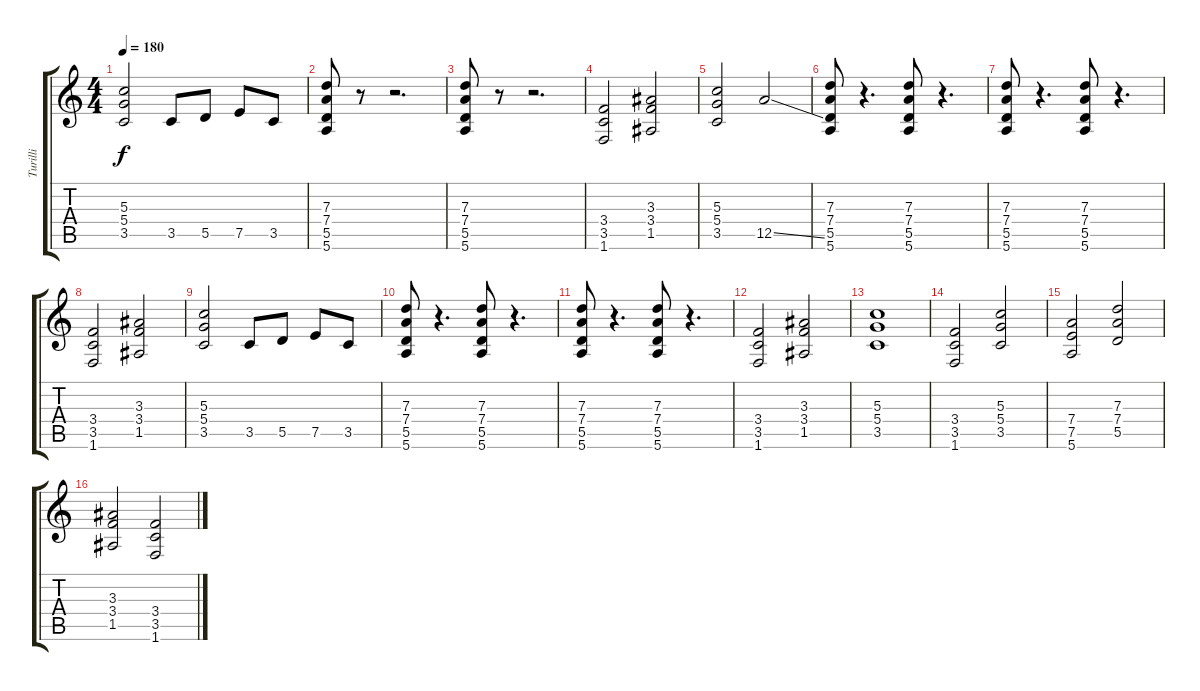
\track ("Turilli" "Turilli") {instrument distortionguitar}
\staff {score tabs}
\tuning (E4 B3 G3 D3 A2 E2) {hide}
\ts (4 4)
\tempo 180
\clef g2
\ks c
(5.3 5.4 3.5).2{dy f} 3.5.8 5.5.8 7.5.8 3.5.8 |
(7.3 7.4 5.5 5.6).8 r.8 r.2{d} |
(7.3 7.4 5.5 5.6).8 r.8 r.2{d} |
(3.4 3.5 1.6).2 (3.3 3.4 1.5).2 |
(5.3 5.4 3.5).2 12.5{ss}.2 |
(7.3 7.4 5.5 5.6).8 r.4{d} (7.3 7.4 5.5 5.6).8 r.4{d} |
(7.3 7.4 5.5 5.6).8 r.4{d} (7.3 7.4 5.5 5.6).8 r.4{d} |
(3.4 3.5 1.6).2 (3.3 3.4 1.5).2 |
(5.3 5.4 3.5).2 3.5.8 5.5.8 7.5.8 3.5.8 |
(7.3 7.4 5.5 5.6).8 r.4{d} (7.3 7.4 5.5 5.6).8 r.4{d} |
(7.3 7.4 5.5 5.6).8 r.4{d} (7.3 7.4 5.5 5.6).8 r.4{d} |
(3.4 3.5 1.6).2 (3.3 3.4 1.5).2 |
(5.3 5.4 3.5).1 |
(3.4 3.5 1.6).2 (5.3 5.4 3.5).2 |
(7.4 7.5 5.6).2 (7.3 7.4 5.5).2 |
(3.3 3.4 1.5).2 (3.4 3.5 1.6).2
